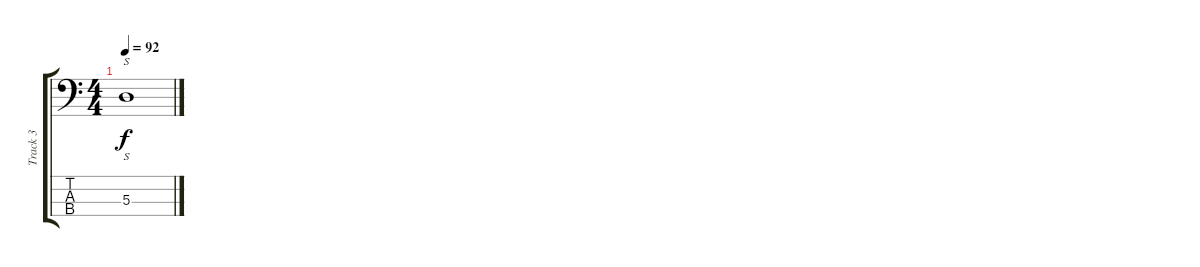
\track ("Track 3" "Track 3") {instrument slapbass1}
\staff {score tabs}
\tuning (G2 D2 A1 E1) {hide}
\ts (4 4)
\tempo 92
\clef f4
\ks c
5.3.1{s dy f}
